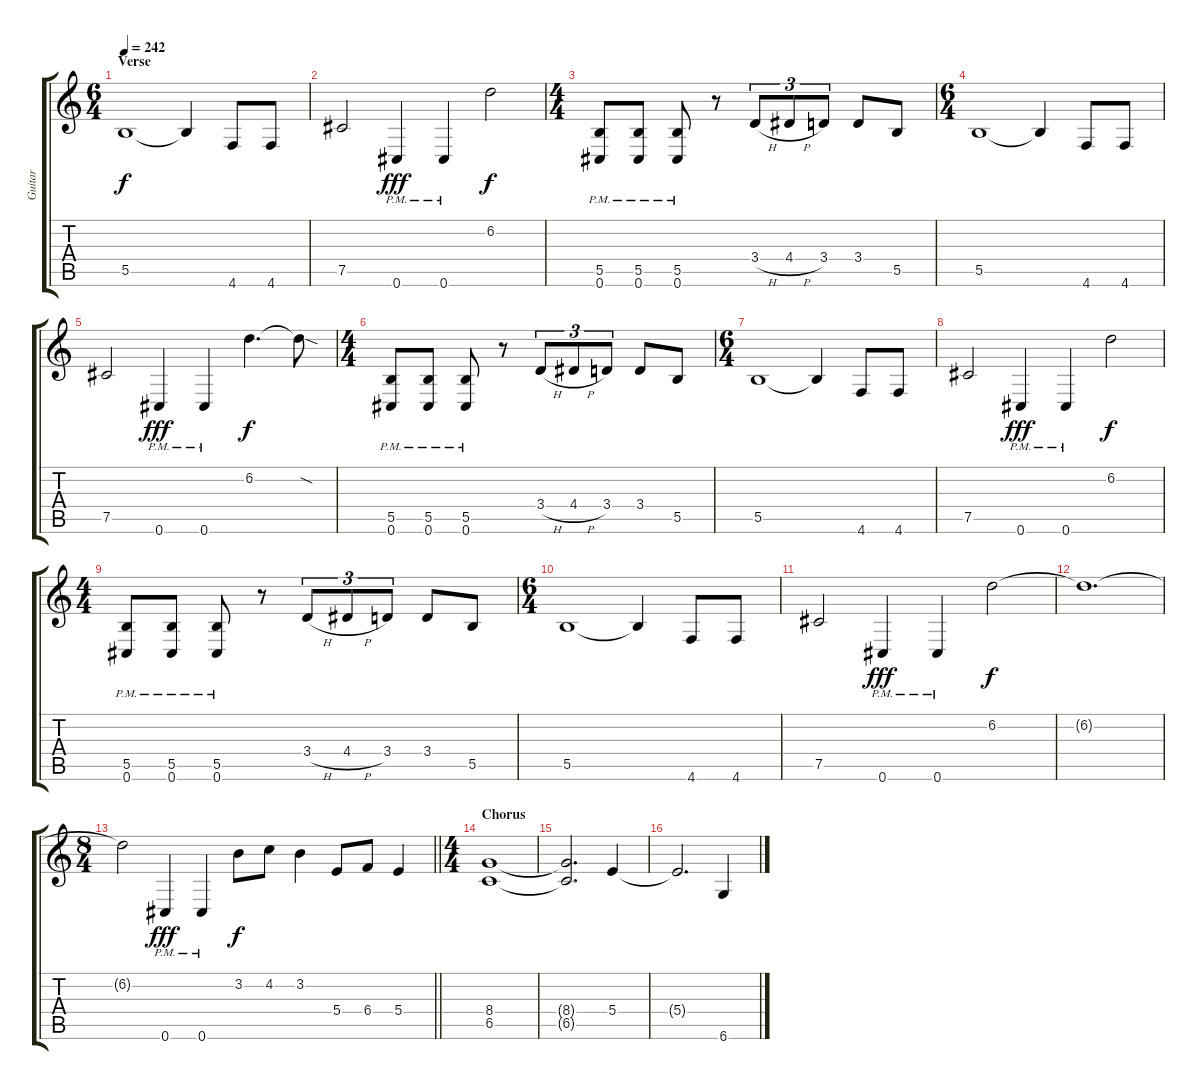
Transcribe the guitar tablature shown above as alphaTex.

\track ("Guitar" "Guitar") {instrument distortionguitar}
\staff {score tabs}
\tuning (Db4 Ab3 E3 B2 Gb2 Db2) {hide}
\ts (6 4)
\section ("" "Verse")
\tempo 242
\clef g2
\ks c
5.5.1{dy f} 5.5{t}.4 4.6.8 4.6.8 |
7.5.2 0.6{pm}.4{dy fff} 0.6{pm}.4 6.2.2{dy f} |
\ts (4 4)
(5.5{pm} 0.6{pm}).8 (5.5{pm} 0.6{pm}).8 (5.5{pm} 0.6{pm}).8 r.8 3.4{h}.8{tu (3 2)} 4.4{h}.8{tu (3 2)} 3.4.8{tu (3 2)} 3.4.8 5.5.8 |
\ts (6 4)
5.5.1 5.5{t}.4 4.6.8 4.6.8 |
7.5.2 0.6{pm}.4{dy fff} 0.6{pm}.4 6.2.4{d dy f} 6.2{sod t}.8 |
\ts (4 4)
(5.5{pm} 0.6{pm}).8 (5.5{pm} 0.6{pm}).8 (5.5{pm} 0.6{pm}).8 r.8 3.4{h}.8{tu (3 2)} 4.4{h}.8{tu (3 2)} 3.4.8{tu (3 2)} 3.4.8 5.5.8 |
\ts (6 4)
5.5.1 5.5{t}.4 4.6.8 4.6.8 |
7.5.2 0.6{pm}.4{dy fff} 0.6{pm}.4 6.2.2{dy f} |
\ts (4 4)
(5.5{pm} 0.6{pm}).8 (5.5{pm} 0.6{pm}).8 (5.5{pm} 0.6{pm}).8 r.8 3.4{h}.8{tu (3 2)} 4.4{h}.8{tu (3 2)} 3.4.8{tu (3 2)} 3.4.8 5.5.8 |
\ts (6 4)
5.5.1 5.5{t}.4 4.6.8 4.6.8 |
7.5.2 0.6{pm}.4{dy fff} 0.6{pm}.4 6.2.2{dy f} |
6.2{t}.1{d} |
\ts (8 4)
\barLineRight lightlight
6.2{t}.2 0.6{pm}.4{dy fff} 0.6{pm}.4 3.2.8{dy f} 4.2.8 3.2.4 5.4.8 6.4.8 5.4.4 |
\ts (4 4)
\section ("" "Chorus")
(8.4 6.5).1 |
(8.4{t} 6.5{t}).2{d} 5.4.4 |
5.4{t}.2{d} 6.6.4
